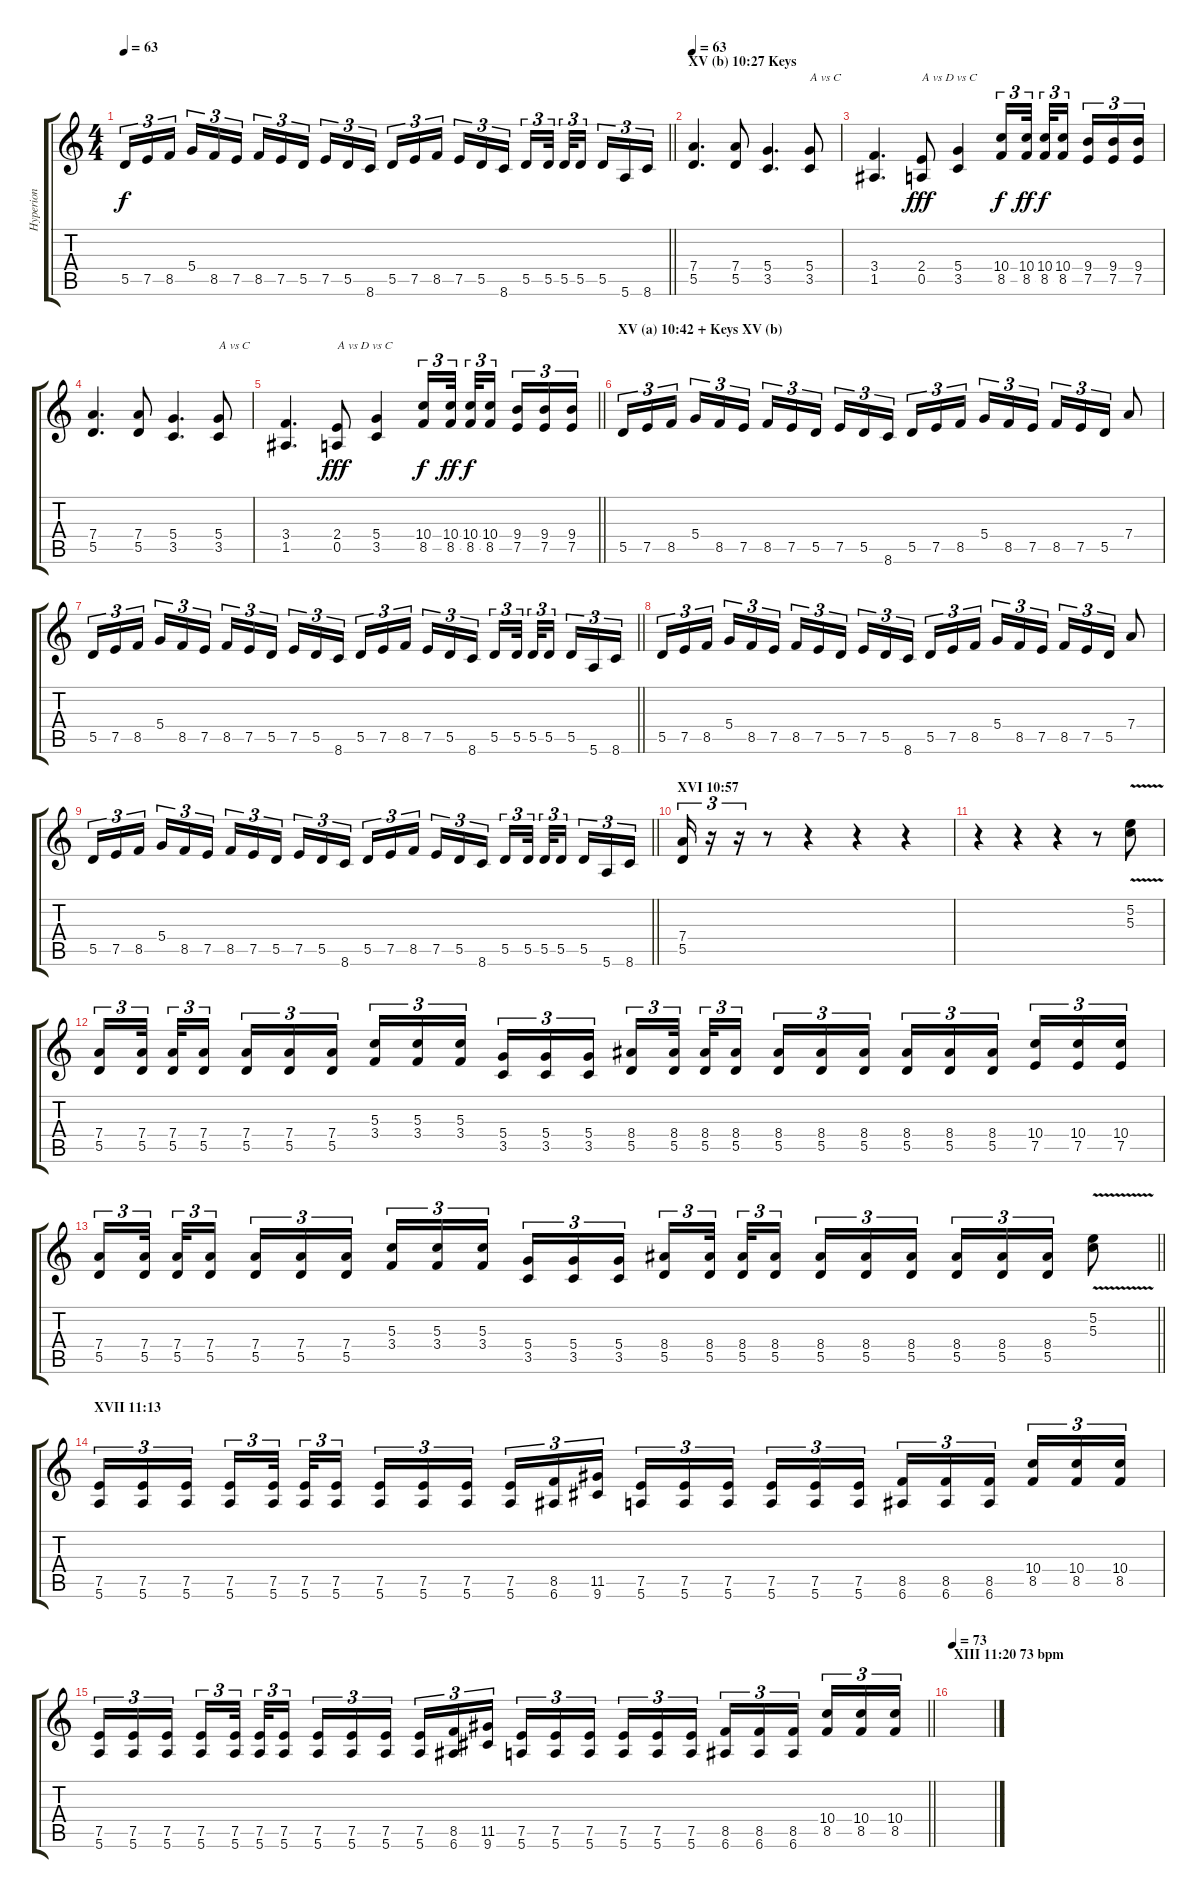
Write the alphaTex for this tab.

\track ("Hyperion" "Hyperion") {instrument distortionguitar}
\staff {score tabs}
\tuning (E4 B3 G3 D3 A2 E2) {hide}
\ts (4 4)
\tempo 63
\clef g2
\barLineRight lightlight
\ks c
5.5.16{tu (3 2) dy f} 7.5.16{tu (3 2)} 8.5.16{tu (3 2) beam splitsecondary} 5.4.16{tu (3 2)} 8.5.16{tu (3 2)} 7.5.16{tu (3 2)} 8.5.16{tu (3 2)} 7.5.16{tu (3 2)} 5.5.16{tu (3 2) beam splitsecondary} 7.5.16{tu (3 2)} 5.5.16{tu (3 2)} 8.6.16{tu (3 2)} 5.5.16{tu (3 2)} 7.5.16{tu (3 2)} 8.5.16{tu (3 2) beam splitsecondary} 7.5.16{tu (3 2)} 5.5.16{tu (3 2)} 8.6.16{tu (3 2)} 5.5.16{tu (3 2)} 5.5.32{tu (3 2) beam splitsecondary} 5.5.32{tu (3 2)} 5.5.16{tu (3 2) beam splitsecondary} 5.5.16{tu (3 2)} 5.6.16{tu (3 2)} 8.6.16{tu (3 2)} |
\section ("" "XV (b) 10:27 Keys")
\tempo 63
(7.4 5.5).4{d} (7.4 5.5).8 (5.4 3.5).4{d} (5.4 3.5).8{txt "A vs C"} |
(3.4 1.5).4{d} (2.4 0.5).8{txt "A vs D vs C" dy fff} (5.4 3.5).4 (10.4 8.5).16{tu (3 2) dy f} (10.4 8.5).32{tu (3 2) dy ff beam splitsecondary} (10.4 8.5).32{tu (3 2) dy f} (10.4 8.5).16{tu (3 2) beam splitsecondary} (9.4 7.5).16{tu (3 2)} (9.4 7.5).16{tu (3 2)} (9.4 7.5).16{tu (3 2)} |
(7.4 5.5).4{d} (7.4 5.5).8 (5.4 3.5).4{d} (5.4 3.5).8{txt "A vs C"} |
\barLineRight lightlight
(3.4 1.5).4{d} (2.4 0.5).8{txt "A vs D vs C" dy fff} (5.4 3.5).4 (10.4 8.5).16{tu (3 2) dy f} (10.4 8.5).32{tu (3 2) dy ff beam splitsecondary} (10.4 8.5).32{tu (3 2) dy f} (10.4 8.5).16{tu (3 2) beam splitsecondary} (9.4 7.5).16{tu (3 2)} (9.4 7.5).16{tu (3 2)} (9.4 7.5).16{tu (3 2)} |
\section ("" "XV (a) 10:42 + Keys XV (b)")
5.5.16{tu (3 2)} 7.5.16{tu (3 2)} 8.5.16{tu (3 2) beam splitsecondary} 5.4.16{tu (3 2)} 8.5.16{tu (3 2)} 7.5.16{tu (3 2)} 8.5.16{tu (3 2)} 7.5.16{tu (3 2)} 5.5.16{tu (3 2) beam splitsecondary} 7.5.16{tu (3 2)} 5.5.16{tu (3 2)} 8.6.16{tu (3 2)} 5.5.16{tu (3 2)} 7.5.16{tu (3 2)} 8.5.16{tu (3 2) beam splitsecondary} 5.4.16{tu (3 2)} 8.5.16{tu (3 2)} 7.5.16{tu (3 2)} 8.5.16{tu (3 2)} 7.5.16{tu (3 2)} 5.5.16{tu (3 2)} 7.4.8 |
\barLineRight lightlight
5.5.16{tu (3 2)} 7.5.16{tu (3 2)} 8.5.16{tu (3 2) beam splitsecondary} 5.4.16{tu (3 2)} 8.5.16{tu (3 2)} 7.5.16{tu (3 2)} 8.5.16{tu (3 2)} 7.5.16{tu (3 2)} 5.5.16{tu (3 2) beam splitsecondary} 7.5.16{tu (3 2)} 5.5.16{tu (3 2)} 8.6.16{tu (3 2)} 5.5.16{tu (3 2)} 7.5.16{tu (3 2)} 8.5.16{tu (3 2) beam splitsecondary} 7.5.16{tu (3 2)} 5.5.16{tu (3 2)} 8.6.16{tu (3 2)} 5.5.16{tu (3 2)} 5.5.32{tu (3 2) beam splitsecondary} 5.5.32{tu (3 2)} 5.5.16{tu (3 2) beam splitsecondary} 5.5.16{tu (3 2)} 5.6.16{tu (3 2)} 8.6.16{tu (3 2)} |
5.5.16{tu (3 2)} 7.5.16{tu (3 2)} 8.5.16{tu (3 2) beam splitsecondary} 5.4.16{tu (3 2)} 8.5.16{tu (3 2)} 7.5.16{tu (3 2)} 8.5.16{tu (3 2)} 7.5.16{tu (3 2)} 5.5.16{tu (3 2) beam splitsecondary} 7.5.16{tu (3 2)} 5.5.16{tu (3 2)} 8.6.16{tu (3 2)} 5.5.16{tu (3 2)} 7.5.16{tu (3 2)} 8.5.16{tu (3 2) beam splitsecondary} 5.4.16{tu (3 2)} 8.5.16{tu (3 2)} 7.5.16{tu (3 2)} 8.5.16{tu (3 2)} 7.5.16{tu (3 2)} 5.5.16{tu (3 2)} 7.4.8 |
\barLineRight lightlight
5.5.16{tu (3 2)} 7.5.16{tu (3 2)} 8.5.16{tu (3 2) beam splitsecondary} 5.4.16{tu (3 2)} 8.5.16{tu (3 2)} 7.5.16{tu (3 2)} 8.5.16{tu (3 2)} 7.5.16{tu (3 2)} 5.5.16{tu (3 2) beam splitsecondary} 7.5.16{tu (3 2)} 5.5.16{tu (3 2)} 8.6.16{tu (3 2)} 5.5.16{tu (3 2)} 7.5.16{tu (3 2)} 8.5.16{tu (3 2) beam splitsecondary} 7.5.16{tu (3 2)} 5.5.16{tu (3 2)} 8.6.16{tu (3 2)} 5.5.16{tu (3 2)} 5.5.32{tu (3 2) beam splitsecondary} 5.5.32{tu (3 2)} 5.5.16{tu (3 2) beam splitsecondary} 5.5.16{tu (3 2)} 5.6.16{tu (3 2)} 8.6.16{tu (3 2)} |
\section ("" "XVI 10:57")
(7.4 5.5).16{tu (3 2)} r.16{tu (3 2)} r.16{tu (3 2)} r.8 r.4 r.4 r.4 |
r.4 r.4 r.4 r.8 (5.2{v} 5.3{v}).8 |
(7.4 5.5).16{tu (3 2)} (7.4 5.5).32{tu (3 2) beam splitsecondary} (7.4 5.5).32{tu (3 2)} (7.4 5.5).16{tu (3 2) beam splitsecondary} (7.4 5.5).16{tu (3 2)} (7.4 5.5).16{tu (3 2)} (7.4 5.5).16{tu (3 2)} (5.3 3.4).16{tu (3 2)} (5.3 3.4).16{tu (3 2)} (5.3 3.4).16{tu (3 2) beam splitsecondary} (5.4 3.5).16{tu (3 2)} (5.4 3.5).16{tu (3 2)} (5.4 3.5).16{tu (3 2)} (8.4 5.5).16{tu (3 2)} (8.4 5.5).32{tu (3 2) beam splitsecondary} (8.4 5.5).32{tu (3 2)} (8.4 5.5).16{tu (3 2) beam splitsecondary} (8.4 5.5).16{tu (3 2)} (8.4 5.5).16{tu (3 2)} (8.4 5.5).16{tu (3 2)} (8.4 5.5).16{tu (3 2)} (8.4 5.5).16{tu (3 2)} (8.4 5.5).16{tu (3 2) beam splitsecondary} (10.4 7.5).16{tu (3 2)} (10.4 7.5).16{tu (3 2)} (10.4 7.5).16{tu (3 2)} |
\barLineRight lightlight
(7.4 5.5).16{tu (3 2)} (7.4 5.5).32{tu (3 2) beam splitsecondary} (7.4 5.5).32{tu (3 2)} (7.4 5.5).16{tu (3 2) beam splitsecondary} (7.4 5.5).16{tu (3 2)} (7.4 5.5).16{tu (3 2)} (7.4 5.5).16{tu (3 2)} (5.3 3.4).16{tu (3 2)} (5.3 3.4).16{tu (3 2)} (5.3 3.4).16{tu (3 2) beam splitsecondary} (5.4 3.5).16{tu (3 2)} (5.4 3.5).16{tu (3 2)} (5.4 3.5).16{tu (3 2)} (8.4 5.5).16{tu (3 2)} (8.4 5.5).32{tu (3 2) beam splitsecondary} (8.4 5.5).32{tu (3 2)} (8.4 5.5).16{tu (3 2) beam splitsecondary} (8.4 5.5).16{tu (3 2)} (8.4 5.5).16{tu (3 2)} (8.4 5.5).16{tu (3 2)} (8.4 5.5).16{tu (3 2)} (8.4 5.5).16{tu (3 2)} (8.4 5.5).16{tu (3 2)} (5.2{v} 5.3{v}).8 |
\section ("" "XVII 11:13")
(7.5 5.6).16{tu (3 2)} (7.5 5.6).16{tu (3 2)} (7.5 5.6).16{tu (3 2) beam splitsecondary} (7.5 5.6).16{tu (3 2)} (7.5 5.6).32{tu (3 2) beam splitsecondary} (7.5 5.6).32{tu (3 2)} (7.5 5.6).16{tu (3 2)} (7.5 5.6).16{tu (3 2)} (7.5 5.6).16{tu (3 2)} (7.5 5.6).16{tu (3 2) beam splitsecondary} (7.5 5.6).16{tu (3 2)} (8.5 6.6).16{tu (3 2)} (11.5 9.6).16{tu (3 2)} (7.5 5.6).16{tu (3 2)} (7.5 5.6).16{tu (3 2)} (7.5 5.6).16{tu (3 2) beam splitsecondary} (7.5 5.6).16{tu (3 2)} (7.5 5.6).16{tu (3 2)} (7.5 5.6).16{tu (3 2)} (8.5 6.6).16{tu (3 2)} (8.5 6.6).16{tu (3 2)} (8.5 6.6).16{tu (3 2) beam splitsecondary} (10.4 8.5).16{tu (3 2)} (10.4 8.5).16{tu (3 2)} (10.4 8.5).16{tu (3 2)} |
\barLineRight lightlight
(7.5 5.6).16{tu (3 2)} (7.5 5.6).16{tu (3 2)} (7.5 5.6).16{tu (3 2) beam splitsecondary} (7.5 5.6).16{tu (3 2)} (7.5 5.6).32{tu (3 2) beam splitsecondary} (7.5 5.6).32{tu (3 2)} (7.5 5.6).16{tu (3 2)} (7.5 5.6).16{tu (3 2)} (7.5 5.6).16{tu (3 2)} (7.5 5.6).16{tu (3 2) beam splitsecondary} (7.5 5.6).16{tu (3 2)} (8.5 6.6).16{tu (3 2)} (11.5 9.6).16{tu (3 2)} (7.5 5.6).16{tu (3 2)} (7.5 5.6).16{tu (3 2)} (7.5 5.6).16{tu (3 2) beam splitsecondary} (7.5 5.6).16{tu (3 2)} (7.5 5.6).16{tu (3 2)} (7.5 5.6).16{tu (3 2)} (8.5 6.6).16{tu (3 2)} (8.5 6.6).16{tu (3 2)} (8.5 6.6).16{tu (3 2) beam splitsecondary} (10.4 8.5).16{tu (3 2)} (10.4 8.5).16{tu (3 2)} (10.4 8.5).16{tu (3 2)} |
\section ("" "XIII 11:20 73 bpm")
\tempo 73
